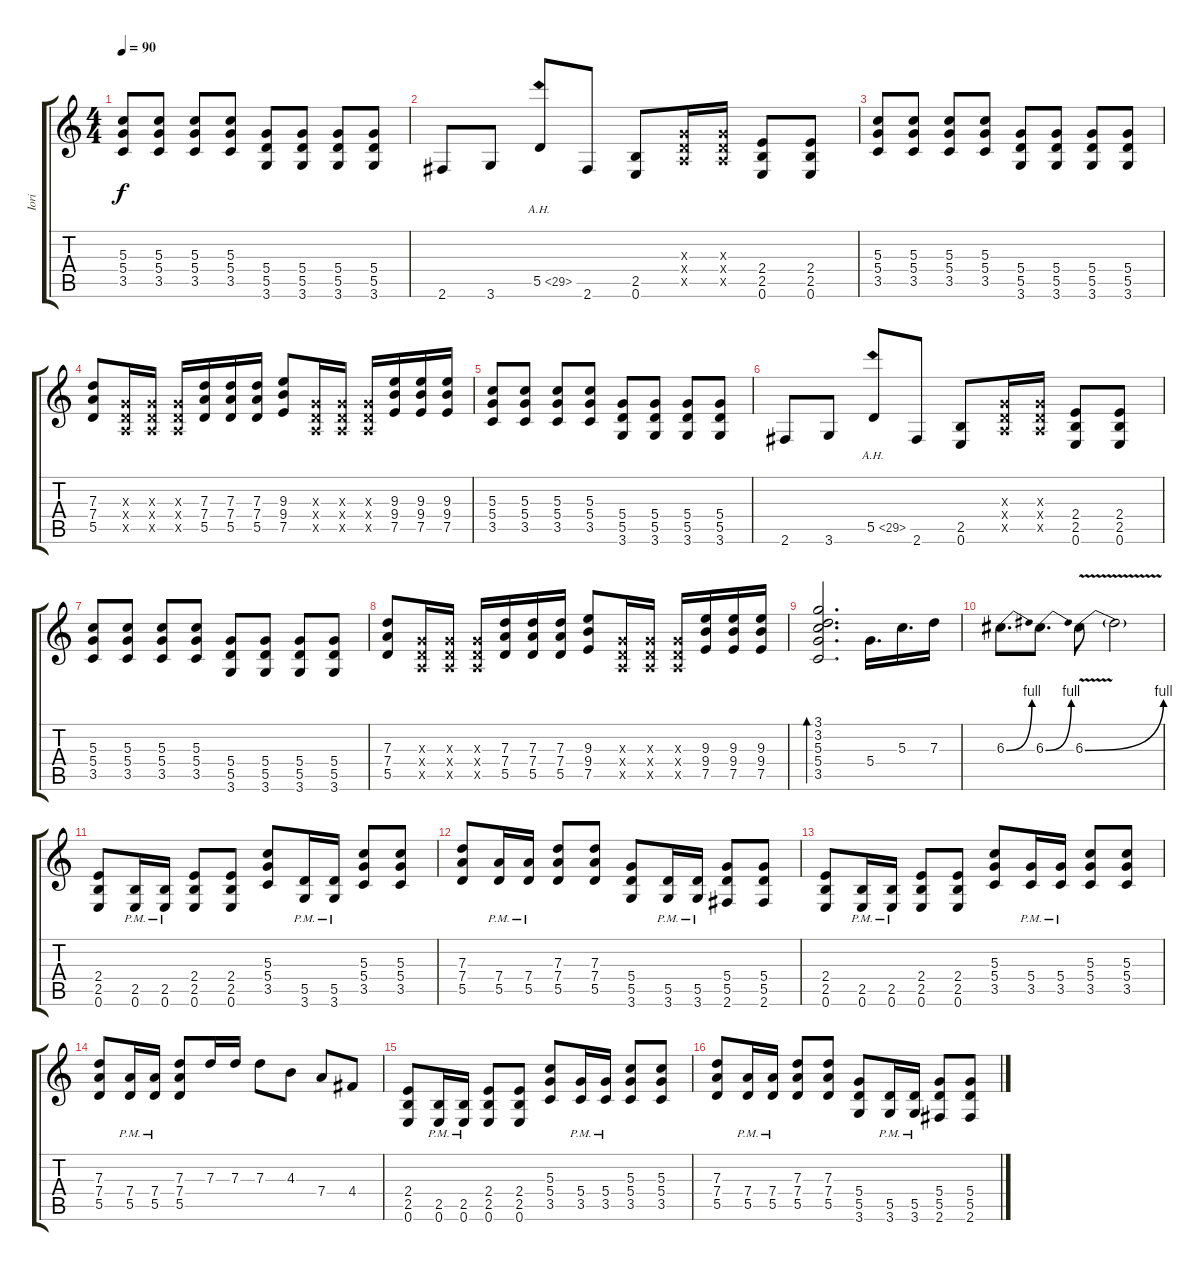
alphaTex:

\track ("Iori" "Iori") {instrument distortionguitar}
\staff {score tabs}
\tuning (E4 B3 G3 D3 A2 E2) {hide}
\ts (4 4)
\tempo 90
\clef g2
\ks c
(5.3 5.4 3.5).8{dy f} (5.3 5.4 3.5).8 (5.3 5.4 3.5).8 (5.3 5.4 3.5).8 (5.4 5.5 3.6).8 (5.4 5.5 3.6).8 (5.4 5.5 3.6).8 (5.4 5.5 3.6).8 |
2.6.8 3.6.8 5.5{ah 24}.8 2.6.8 (2.5 0.6).8 (0.3{x} 0.4{x} 0.5{x}).16 (0.3{x} 0.4{x} 0.5{x}).16 (2.4 2.5 0.6).8 (2.4 2.5 0.6).8 |
(5.3 5.4 3.5).8 (5.3 5.4 3.5).8 (5.3 5.4 3.5).8 (5.3 5.4 3.5).8 (5.4 5.5 3.6).8 (5.4 5.5 3.6).8 (5.4 5.5 3.6).8 (5.4 5.5 3.6).8 |
(7.3 7.4 5.5).8 (0.3{x} 0.4{x} 0.5{x}).16 (0.3{x} 0.4{x} 0.5{x}).16 (0.3{x} 0.4{x} 0.5{x}).16 (7.3 7.4 5.5).16 (7.3 7.4 5.5).16 (7.3 7.4 5.5).16 (9.3 9.4 7.5).8 (0.3{x} 0.4{x} 0.5{x}).16 (0.3{x} 0.4{x} 0.5{x}).16 (0.3{x} 0.4{x} 0.5{x}).16 (9.3 9.4 7.5).16 (9.3 9.4 7.5).16 (9.3 9.4 7.5).16 |
(5.3 5.4 3.5).8 (5.3 5.4 3.5).8 (5.3 5.4 3.5).8 (5.3 5.4 3.5).8 (5.4 5.5 3.6).8 (5.4 5.5 3.6).8 (5.4 5.5 3.6).8 (5.4 5.5 3.6).8 |
2.6.8 3.6.8 5.5{ah 24}.8 2.6.8 (2.5 0.6).8 (0.3{x} 0.4{x} 0.5{x}).16 (0.3{x} 0.4{x} 0.5{x}).16 (2.4 2.5 0.6).8 (2.4 2.5 0.6).8 |
(5.3 5.4 3.5).8 (5.3 5.4 3.5).8 (5.3 5.4 3.5).8 (5.3 5.4 3.5).8 (5.4 5.5 3.6).8 (5.4 5.5 3.6).8 (5.4 5.5 3.6).8 (5.4 5.5 3.6).8 |
(7.3 7.4 5.5).8 (0.3{x} 0.4{x} 0.5{x}).16 (0.3{x} 0.4{x} 0.5{x}).16 (0.3{x} 0.4{x} 0.5{x}).16 (7.3 7.4 5.5).16 (7.3 7.4 5.5).16 (7.3 7.4 5.5).16 (9.3 9.4 7.5).8 (0.3{x} 0.4{x} 0.5{x}).16 (0.3{x} 0.4{x} 0.5{x}).16 (0.3{x} 0.4{x} 0.5{x}).16 (9.3 9.4 7.5).16 (9.3 9.4 7.5).16 (9.3 9.4 7.5).16 |
(3.1 3.2 5.3 5.4 3.5).2{d bd 120} 5.4.16{d} 5.3.16{d} 7.3.16 |
6.3{be (bend 0 0 60 4)}.8{d} 6.3{be (bend 0 0 60 4)}.8{d} 6.3{be (bend 0 0 60 4) v}.8 6.3{t}.2 |
(2.4 2.5 0.6).8{volume 16 balance 0 instrument distortionguitar} (2.5{pm} 0.6{pm}).16 (2.5{pm} 0.6{pm}).16 (2.4 2.5 0.6).8 (2.4 2.5 0.6).8 (5.3 5.4 3.5).8 (5.5{pm} 3.6{pm}).16 (5.5{pm} 3.6{pm}).16 (5.3 5.4 3.5).8 (5.3 5.4 3.5).8 |
(7.3 7.4 5.5).8 (7.4{pm} 5.5{pm}).16 (7.4{pm} 5.5{pm}).16 (7.3 7.4 5.5).8 (7.3 7.4 5.5).8 (5.4 5.5 3.6).8 (5.5{pm} 3.6{pm}).16 (5.5{pm} 3.6{pm}).16 (5.4 5.5 2.6).8 (5.4 5.5 2.6).8 |
(2.4 2.5 0.6).8 (2.5{pm} 0.6{pm}).16 (2.5{pm} 0.6{pm}).16 (2.4 2.5 0.6).8 (2.4 2.5 0.6).8 (5.3 5.4 3.5).8 (5.4{pm} 3.5{pm}).16 (5.4{pm} 3.5{pm}).16 (5.3 5.4 3.5).8 (5.3 5.4 3.5).8 |
(7.3 7.4 5.5).8 (7.4{pm} 5.5{pm}).16 (7.4{pm} 5.5{pm}).16 (7.3 7.4 5.5).8 7.3.16 7.3.16 7.3.8 4.3.8 7.4.8 4.4.8 |
(2.4 2.5 0.6).8 (2.5{pm} 0.6{pm}).16 (2.5{pm} 0.6{pm}).16 (2.4 2.5 0.6).8 (2.4 2.5 0.6).8 (5.3 5.4 3.5).8 (5.4{pm} 3.5{pm}).16 (5.4{pm} 3.5{pm}).16 (5.3 5.4 3.5).8 (5.3 5.4 3.5).8 |
(7.3 7.4 5.5).8 (7.4{pm} 5.5{pm}).16 (7.4{pm} 5.5{pm}).16 (7.3 7.4 5.5).8 (7.3 7.4 5.5).8 (5.4 5.5 3.6).8 (5.5{pm} 3.6{pm}).16 (5.5{pm} 3.6{pm}).16 (5.4 5.5 2.6).8 (5.4 5.5 2.6).8
